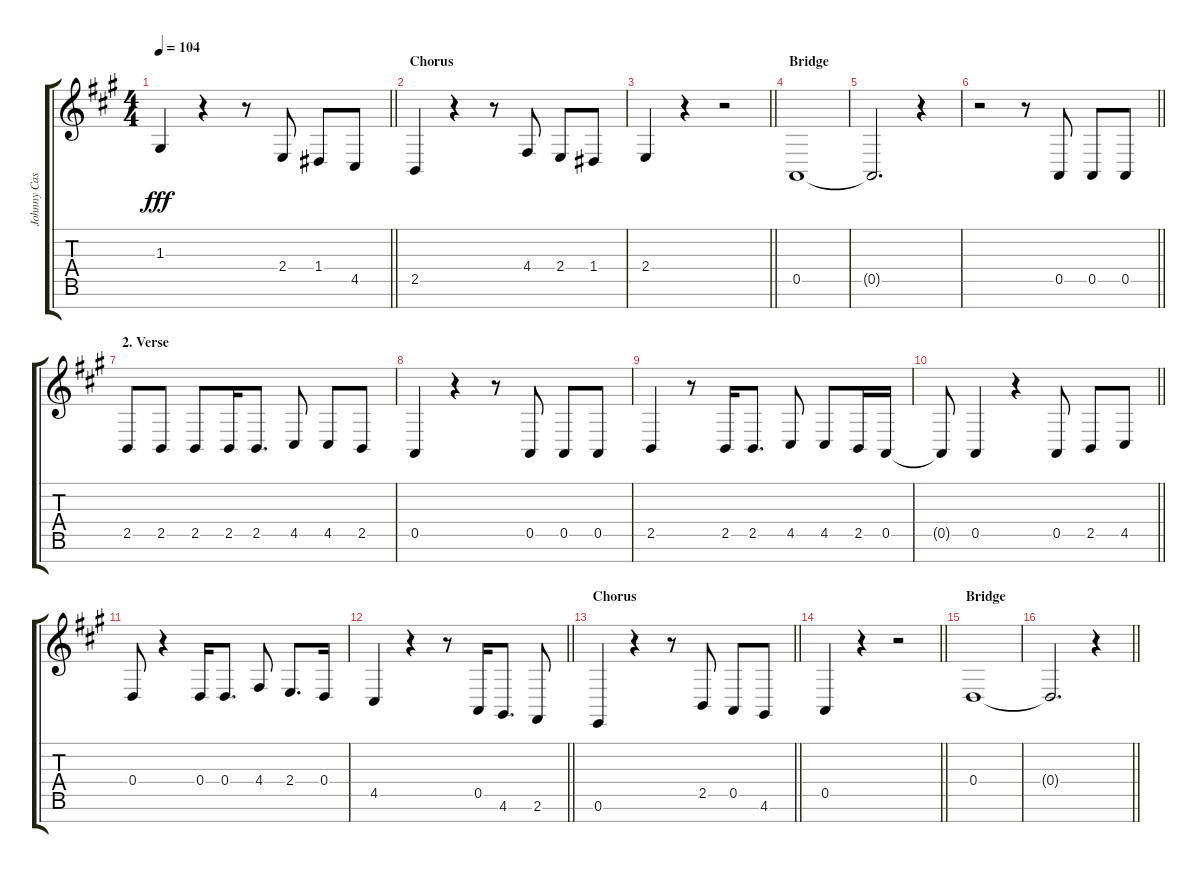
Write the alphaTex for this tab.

\track ("Johnny Cash (Vocals)" "Johnny Cas") {instrument altosax}
\staff {score tabs}
\tuning (E4 B3 G3 D3 A2 E2 B1) {hide}
\ts (4 4)
\tempo 104
\clef g2
\barLineRight lightlight
\ks a
1.3.4{dy fff} r.4 r.8 2.4.8 1.4.8 4.5.8 |
\section ("" "Chorus")
2.5.4 r.4 r.8 4.4.8 2.4.8 1.4.8 |
\barLineRight lightlight
2.4.4 r.4 r.2 |
\section ("" "Bridge")
0.5.1 |
0.5{t}.2{d} r.4 |
\barLineRight lightlight
r.2 r.8 0.5.8 0.5.8 0.5.8 |
\section ("" "2. Verse")
2.5.8 2.5.8 2.5.8 2.5.16 2.5.8{d} 4.5.8 4.5.8 2.5.8 |
0.5.4 r.4 r.8 0.5.8 0.5.8 0.5.8 |
2.5.4 r.8 2.5.16 2.5.8{d} 4.5.8 4.5.8 2.5.16 0.5.16 |
\barLineRight lightlight
0.5{t}.8 0.5.4 r.4 0.5.8 2.5.8 4.5.8 |
0.4.8 r.4 0.4.16 0.4.8{d} 4.4.8 2.4.8{d} 0.4.16 |
\barLineRight lightlight
4.5.4 r.4 r.8 0.5.16 4.6.8{d} 2.6.8 |
\section ("" "Chorus")
\barLineRight lightlight
0.6.4 r.4 r.8 2.5.8 0.5.8 4.6.8 |
\barLineRight lightlight
0.5.4 r.4 r.2 |
\section ("" "Bridge")
0.4.1 |
\barLineRight lightlight
0.4{t}.2{d} r.4
